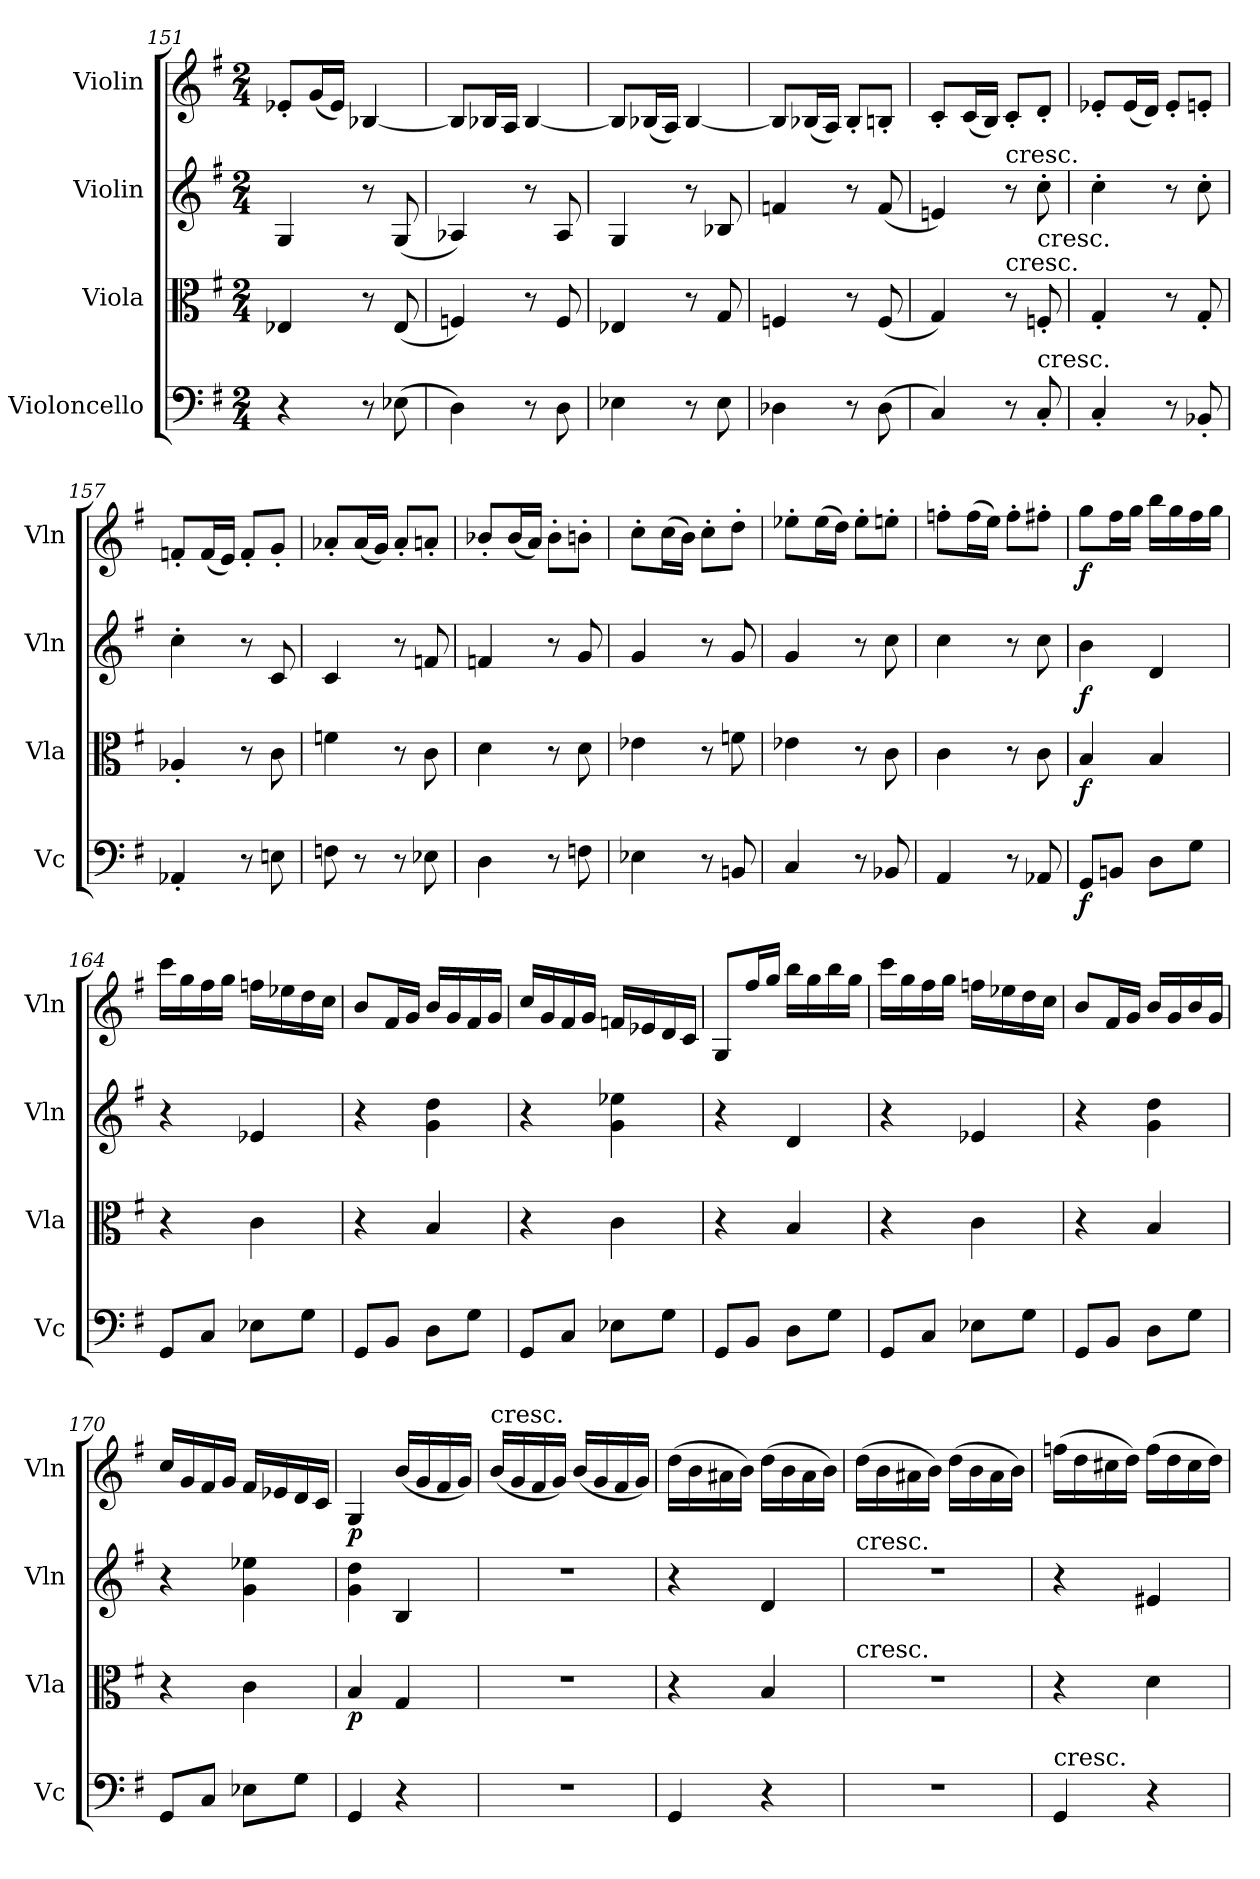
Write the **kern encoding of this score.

**kern	**dynam	**kern	**dynam	**kern	**dynam	**kern	**dynam
*part4	*part4	*part3	*part3	*part2	*part2	*part1	*part1
*staff4	*staff4	*staff3	*staff3	*staff2	*staff2	*staff1	*staff1
*I"Violoncello	*	*I"Viola	*	*I"Violin	*	*I"Violin	*
*I'Vc	*	*I'Vla	*	*I'Vln	*	*I'Vln	*
*clefF4	*	*clefC3	*	*clefG2	*	*clefG2	*
*k[f#]	*	*k[f#]	*	*k[f#]	*	*k[f#]	*
*M2/4	*	*M2/4	*	*M2/4	*	*M2/4	*
=151	=151	=151	=151	=151	=151	=151	=151
4r	.	4E-X/	.	4G/	.	8e-X'/L	.
.	.	.	.	.	.	(16g/L	.
.	.	.	.	.	.	16e-/JJ)	.
8r	.	8r	.	8r	.	[4B-X/	.
(8E-X\	.	(8E-/	.	(8G/	.	.	.
=152	=152	=152	=152	=152	=152	=152	=152
4D\)	.	4Fn/)	.	4A-X/)	.	8B-/L]	.
.	.	.	.	.	.	16B-X/L	.
.	.	.	.	.	.	16A/JJ	.
8r	.	8r	.	8r	.	[4B-/	.
8D\	.	8F/	.	8A-/	.	.	.
=153	=153	=153	=153	=153	=153	=153	=153
4E-X\	.	4E-X/	.	4G/	.	8B-/L]	.
.	.	.	.	.	.	(16B-X/L	.
.	.	.	.	.	.	16A/JJ)	.
8r	.	8r	.	8r	.	[4B-/	.
8E-\	.	8G/	.	8B-X/	.	.	.
=154	=154	=154	=154	=154	=154	=154	=154
4D-X\	.	4Fn/	.	4fn/	.	8B-/L]	.
.	.	.	.	.	.	(16B-X/L	.
.	.	.	.	.	.	16A/JJ)	.
8r	.	8r	.	8r	.	8B-'/L	.
(8D-\	.	(8F/	.	(8f/	.	8Bn'/J	.
=155	=155	=155	=155	=155	=155	=155	=155
4C/)	.	4G/)	.	4en/)	.	8c'/L	.
.	.	.	.	.	.	(16c/L	.
.	.	.	.	.	.	16B/JJ)	.
!	!	!	!	!LO:TX:t=cresc.	!	!	!
!	!	!LO:TX:t=cresc.	!	!	!	!	!
8r	.	8r	.	8r	.	8c'/L	.
!	!	!LO:TX:t=cresc.	!	!	!	!	!
!LO:TX:t=cresc.	!	!	!	!	!	!	!
8C'/	.	8Fn'/	.	8cc'\	.	8d'/J	.
=156	=156	=156	=156	=156	=156	=156	=156
4C'/	.	4G'/	.	4cc'\	.	8e-X'/L	.
.	.	.	.	.	.	(16e-/L	.
.	.	.	.	.	.	16d/JJ)	.
8r	.	8r	.	8r	.	8e-'/L	.
8BB-X'/	.	8G'/	.	8cc'\	.	8en'/J	.
=157	=157	=157	=157	=157	=157	=157	=157
4AA-X'/	.	4A-X'/	.	4cc'\	.	8fn'/L	.
.	.	.	.	.	.	(16f/L	.
.	.	.	.	.	.	16e/JJ)	.
8r	.	8r	.	8r	.	8f'/L	.
8En\	.	8c\	.	8c/	.	8g'/J	.
=158	=158	=158	=158	=158	=158	=158	=158
8Fn\	.	4fn\	.	4c/	.	8a-X'/L	.
8r	.	.	.	.	.	(16a-/L	.
.	.	.	.	.	.	16g/JJ)	.
8r	.	8r	.	8r	.	8a-'/L	.
8E-X\	.	8c\	.	8fn/	.	8an'/J	.
=159	=159	=159	=159	=159	=159	=159	=159
4D\	.	4d\	.	4fn/	.	8b-X'/L	.
.	.	.	.	.	.	(16b-/L	.
.	.	.	.	.	.	16a/JJ)	.
8r	.	8r	.	8r	.	8b-'\L	.
8Fn\	.	8d\	.	8g/	.	8bn'\J	.
=160	=160	=160	=160	=160	=160	=160	=160
4E-X\	.	4e-X\	.	4g/	.	8cc'\L	.
.	.	.	.	.	.	(16cc\L	.
.	.	.	.	.	.	16b\JJ)	.
8r	.	8r	.	8r	.	8cc'\L	.
8BBn/	.	8fn\	.	8g/	.	8dd'\J	.
=161	=161	=161	=161	=161	=161	=161	=161
4C/	.	4e-X\	.	4g/	.	8ee-X'\L	.
.	.	.	.	.	.	(16ee-\L	.
.	.	.	.	.	.	16dd\JJ)	.
8r	.	8r	.	8r	.	8ee-'\L	.
8BB-X/	.	8c\	.	8cc\	.	8een'\J	.
=162	=162	=162	=162	=162	=162	=162	=162
4AA/	.	4c\	.	4cc\	.	8ffn'\L	.
.	.	.	.	.	.	(16ff\L	.
.	.	.	.	.	.	16ee\JJ)	.
8r	.	8r	.	8r	.	8ff'\L	.
8AA-X/	.	8c\	.	8cc\	.	8ff#X'\J	.
=163	=163	=163	=163	=163	=163	=163	=163
8GG/L	f	4B/	f	4b\	f	8gg\L	f
8BBn/J	.	.	.	.	.	16ff#\L	.
.	.	.	.	.	.	16gg\JJ	.
8D\L	.	4B/	.	4d/	.	16bb\LL	.
.	.	.	.	.	.	16gg\	.
8G\J	.	.	.	.	.	16ff#\	.
.	.	.	.	.	.	16gg\JJ	.
=164	=164	=164	=164	=164	=164	=164	=164
8GG/L	.	4r	.	4r	.	16ccc\LL	.
.	.	.	.	.	.	16gg\	.
8C/J	.	.	.	.	.	16ff#\	.
.	.	.	.	.	.	16gg\JJ	.
8E-X\L	.	4c\	.	4e-X/	.	16ffn\LL	.
.	.	.	.	.	.	16ee-X\	.
8G\J	.	.	.	.	.	16dd\	.
.	.	.	.	.	.	16cc\JJ	.
=165	=165	=165	=165	=165	=165	=165	=165
8GG/L	.	4r	.	4r	.	8b/L	.
8BB/J	.	.	.	.	.	16f#/L	.
.	.	.	.	.	.	16g/JJ	.
8D\L	.	4B/	.	4g\ 4dd\	.	16b/LL	.
.	.	.	.	.	.	16g/	.
8G\J	.	.	.	.	.	16f#/	.
.	.	.	.	.	.	16g/JJ	.
=166	=166	=166	=166	=166	=166	=166	=166
8GG/L	.	4r	.	4r	.	16cc/LL	.
.	.	.	.	.	.	16g/	.
8C/J	.	.	.	.	.	16f#/	.
.	.	.	.	.	.	16g/JJ	.
8E-X\L	.	4c\	.	4g\ 4ee-X\	.	16fn/LL	.
.	.	.	.	.	.	16e-X/	.
8G\J	.	.	.	.	.	16d/	.
.	.	.	.	.	.	16c/JJ	.
=167	=167	=167	=167	=167	=167	=167	=167
8GG/L	.	4r	.	4r	.	8G/L	.
8BB/J	.	.	.	.	.	16ff#/L	.
.	.	.	.	.	.	16gg/JJ	.
8D\L	.	4B/	.	4d/	.	16bb\LL	.
.	.	.	.	.	.	16gg\	.
8G\J	.	.	.	.	.	16bb\	.
.	.	.	.	.	.	16gg\JJ	.
=168	=168	=168	=168	=168	=168	=168	=168
8GG/L	.	4r	.	4r	.	16ccc\LL	.
.	.	.	.	.	.	16gg\	.
8C/J	.	.	.	.	.	16ff#\	.
.	.	.	.	.	.	16gg\JJ	.
8E-X\L	.	4c\	.	4e-X/	.	16ffn\LL	.
.	.	.	.	.	.	16ee-X\	.
8G\J	.	.	.	.	.	16dd\	.
.	.	.	.	.	.	16cc\JJ	.
=169	=169	=169	=169	=169	=169	=169	=169
8GG/L	.	4r	.	4r	.	8b/L	.
8BB/J	.	.	.	.	.	16f#/L	.
.	.	.	.	.	.	16g/JJ	.
8D\L	.	4B/	.	4g\ 4dd\	.	16b/LL	.
.	.	.	.	.	.	16g/	.
8G\J	.	.	.	.	.	16b/	.
.	.	.	.	.	.	16g/JJ	.
=170	=170	=170	=170	=170	=170	=170	=170
8GG/L	.	4r	.	4r	.	16cc/LL	.
.	.	.	.	.	.	16g/	.
8C/J	.	.	.	.	.	16f#/	.
.	.	.	.	.	.	16g/JJ	.
8E-X\L	.	4c\	.	4g\ 4ee-X\	.	16f#/LL	.
.	.	.	.	.	.	16e-X/	.
8G\J	.	.	.	.	.	16d/	.
.	.	.	.	.	.	16c/JJ	.
=171	=171	=171	=171	=171	=171	=171	=171
4GG/	.	4B/	p	4g\ 4dd\	.	4G/	p
4r	.	4G/	.	4B/	.	(16b/LL	.
.	.	.	.	.	.	16g/	.
.	.	.	.	.	.	16f#/	.
.	.	.	.	.	.	16g/JJ)	.
=172	=172	=172	=172	=172	=172	=172	=172
!	!	!	!	!	!	!LO:TX:t=cresc.	!
2r	.	2r	.	2r	.	(16b/LL	.
.	.	.	.	.	.	16g/	.
.	.	.	.	.	.	16f#/	.
.	.	.	.	.	.	16g/JJ)	.
.	.	.	.	.	.	(16b/LL	.
.	.	.	.	.	.	16g/	.
.	.	.	.	.	.	16f#/	.
.	.	.	.	.	.	16g/JJ)	.
=173	=173	=173	=173	=173	=173	=173	=173
4GG/	.	4r	.	4r	.	(16dd\LL	.
.	.	.	.	.	.	16b\	.
.	.	.	.	.	.	16a#X\	.
.	.	.	.	.	.	16b\JJ)	.
4r	.	4B/	.	4d/	.	(16dd\LL	.
.	.	.	.	.	.	16b\	.
.	.	.	.	.	.	16a#\	.
.	.	.	.	.	.	16b\JJ)	.
=174	=174	=174	=174	=174	=174	=174	=174
!	!	!	!	!LO:TX:t=cresc.	!	!	!
!	!	!LO:TX:t=cresc.	!	!	!	!	!
2r	.	2r	.	2r	.	(16dd\LL	.
.	.	.	.	.	.	16b\	.
.	.	.	.	.	.	16a#X\	.
.	.	.	.	.	.	16b\JJ)	.
.	.	.	.	.	.	(16dd\LL	.
.	.	.	.	.	.	16b\	.
.	.	.	.	.	.	16a#\	.
.	.	.	.	.	.	16b\JJ)	.
=175	=175	=175	=175	=175	=175	=175	=175
!LO:TX:t=cresc.	!	!	!	!	!	!	!
4GG/	.	4r	.	4r	.	(16ffn\LL	.
.	.	.	.	.	.	16dd\	.
.	.	.	.	.	.	16cc#X\	.
.	.	.	.	.	.	16dd\JJ)	.
4r	.	4d\	.	4e#X/	.	(16ff\LL	.
.	.	.	.	.	.	16dd\	.
.	.	.	.	.	.	16cc#\	.
.	.	.	.	.	.	16dd\JJ)	.
=	=	=	=	=	=	=	=
*-	*-	*-	*-	*-	*-	*-	*-
